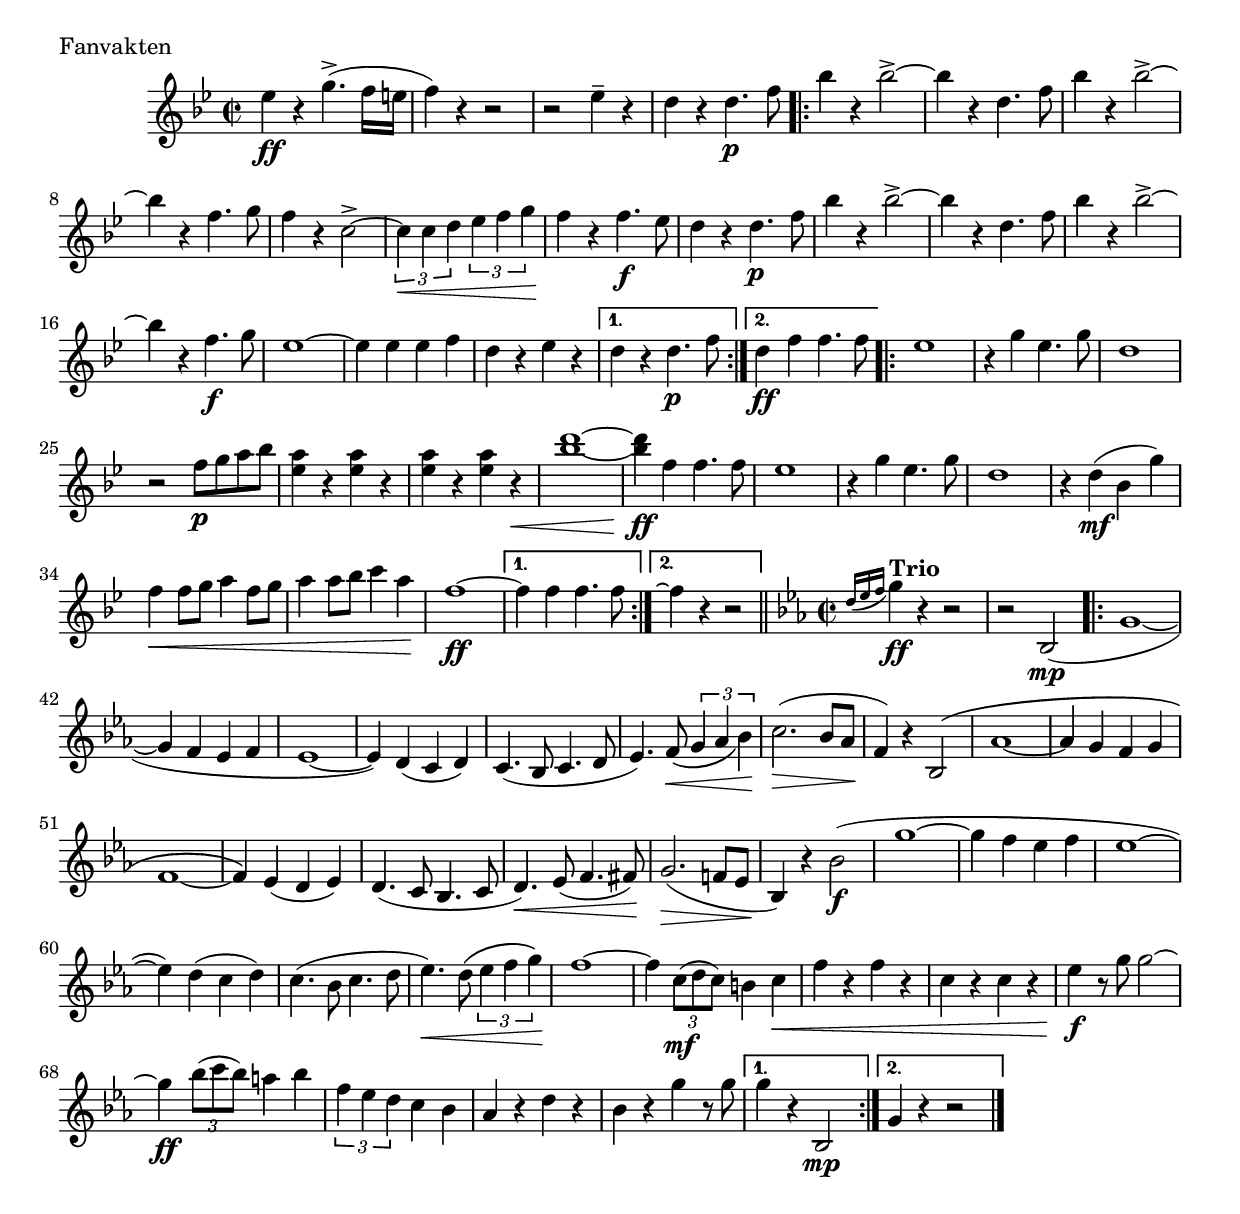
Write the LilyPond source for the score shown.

\version "2.18.0"
% When ready to include in collection: 1. Comment out paper.
% 				       2. Create include file of relative and
%					  header.
#(allow-volta-hook "||")
%Comment out from here
%{
#(ly:set-option 'point-and-click #t)
#(set-default-paper-size "a5" 'landscape)
#(set-global-staff-size 15) % set staff-size when ready to print

\include "Marsch_format.ly"

%}
%...to here

  \score {

    % Svenska Polisens Marscher: 1. Fanvakten    
    \relative c'' { 
    	\clef treble \key bes \major \time 2/2
    	ees4\ff r g4.-> (f16 e |f4) r r2 |r ees4-- r |d r d4.\p f8
        \repeat volta 2 {
    	    bes4 r bes2~-> |bes4 r d,4. f8 |bes4 r bes2~-> |bes4 r f4. g8
    	    f4 r c2~-> |\tuplet 3/2 {c4\< c d} \tuplet 3/2 { ees f g} 
    	    f4\! r f4.\f ees8 |d4 r d4.\p f8 |bes4 r bes2~-> |bes4 r d,4. f8
    	    bes4 r bes2~-> |bes4 r f4.\f g8 |ees1~ |ees4 ees ees f |d r ees r}
    	    \alternative {
    	    	    {d4 r d4.\p f8}
    	    	    {d4\ff f4 f4. f8}
    	    }
    	    \repeat volta 2 {
    	    	  ees1 |r4 g ees4. g8 |d1 |r2 f8\p g a bes |<a ees>4 r <a ees> r
    	    	  <a ees> r <a ees> r\< |<bes~ d~>1 |<bes d>4\ff f4 f4. f8 |ees1
    	    	  r4 g ees4. g8 |d1 |r4 d\mf (bes g') |f\< f8 g a4 f8 g
    	    	  a4 a8 bes c4 a\! |f1~\ff }
    	    	  \alternative {
    	    	  	  {f4 f f4. f8}
    	    	  	  {f4 \repeatTie r r2}
    	    	  }
    	    \bar "||"

    	    \key ees \major \time 2/2
    	    \phrasingSlurDown
    	    \acciaccatura { d16[ ees f] } g4\ff^\markup {\bold {Trio}} r r2
    	    r bes,,\mp (
    	    \repeat volta 2 {
    	    	 g'1~ |g4 f ees f |ees1~ |ees4) d (c d)|c4. (bes8 c4. d8
    	    	 ees4.) f8\< \( \tuplet 3/2 {g4 aes bes\!\)} |c2.\> (bes8 aes
    	    	 \phrasingSlurUp
    	    	 f4)\! r bes,2 \(aes'1~ |aes4 g f g |f1~ |f4\) ees (d ees)
    	    	 d4. (c8 bes4. c8 |d4.\<) ees8 (f4. fis8)\! |g2.\> (f!8 ees
    	    	 bes4\!) r bes'2\f ( |g'1~ |g4 f ees f |ees1~ |ees4) d (c d)
    	    	 c4. (bes8 c4. d8 |ees4.)\< d8 \( \tuplet 3/2 {ees4 f g\!\)}
    	    	 f1~ |f4 \tuplet 3/2 {c8\mf (d c)} b4 c\< |f r f r |c r c r
    	    	 ees\f r8 g g2~ |g4\ff \tuplet 3/2 {bes8 (c bes)} a4 bes
    	    	 \tuplet 3/2 {f4 ees d} c bes |aes r d r |bes r g' r8 g }
    	    	 \alternative {
    	    	 	 {g4 r bes,,2\mp}
    	    	 	 {g'4 r r2}
    	    	 }
    	    \bar "|."
    }%end relative
    \header {
    	    piece = "Fanvakten"
    	    composer = "K. Ekstrand"
    	}
    \layout {ragged-last = ##t
    	}

  }%end score
